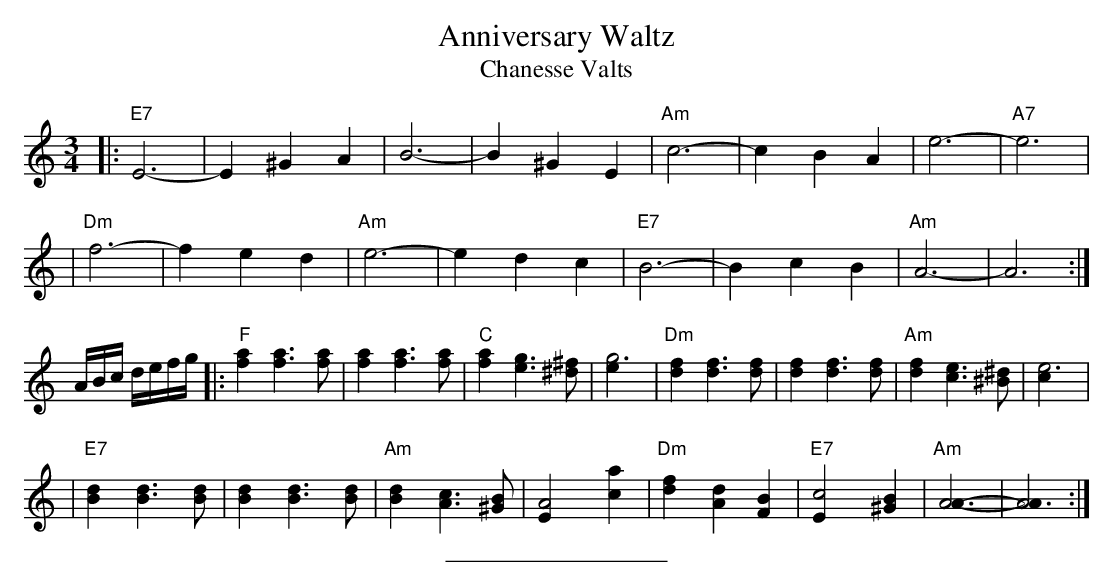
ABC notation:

X:1
T: Anniversary Waltz
T: Chanesse Valts
L: 1/4
M: 3/4
K: C
|: "E7"E3- |E ^G A | B3- | B ^G E | "Am"c3- | c B A | e3- | "A7"e3 |
| "Dm"f3- | f e d | "Am"e3- | e d c | "E7"B3- | B c B | "Am"A3- | A3 :|
A/4B/4c/4 d/4e/4f/4g/4 \
|: "F"[af] [af]>[af] | [af] [af]>[af] | "C"[af] [ge]>[^f^d] | [g3e] \
| "Dm"[fd] [fd]>[fd] | [fd] [fd]>[fd] | "Am"[fd] [ec]>[^d^B] | [e3c] |
| "E7"[dB] [dB]>[dB] | [dB] [dB]>[dB] | "Am"[dB] [cA]>[B^G] | [A2E] [ac] \
| "Dm"[fd] [dA] [BF] | "E7"[c2E] [B^G] | "Am"[A3A]- | [A3A] :|
